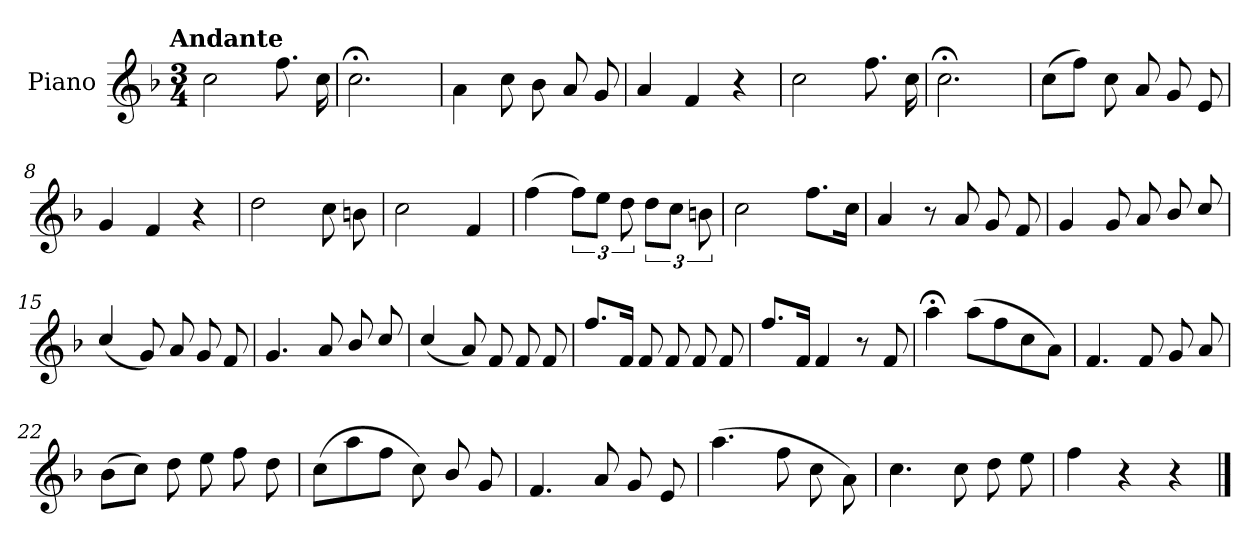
**kern
*part1
*staff1
*I"Piano
*I'Pno.
*clefG2
*k[b-]
!!LO:TX:omd:t=Andante
*M3/4
*MM92
=1
2cc\
8.ff\
16cc\
=2
2.cc;<\
=3
4a\
8cc\
8b-\
8a/
8g/
=4
4a/
4f/
4r
=5
2cc\
8.ff\
16cc\
=6
2.cc;<\
!!LO:LB:g=z
=7
(>8cc\L
8ff\J)
8cc\
8a/
8g/
8e/
=8
4g/
4f/
4r
=9
2dd\
8cc\
8bn\
=10
2cc\
4f/
=11
(>4ff\
12ff\L)
12ee\J
12dd\
12dd\L
12cc\J
12bn\
=12
2cc\
8.ff\L
16cc\Jk
!!LO:LB:g=z
=13
4a/
8r
8a/
8g/
8f/
=14
4g/
8g/
8a/
8b-/
8cc/
=15
(<4cc/
8g/)
8a/
8g/
8f/
=16
4.g/
8a/
8b-/
8cc/
=17
(<4cc/
8a/)
8f/
8f/
8f/
!!LO:LB:g=z
=18
8.ff/L
16f/Jk
8f/
8f/
8f/
8f/
=19
8.ff/L
16f/Jk
4f/
8r
8f/
=20
4aa;<\
(>8aa\L
8ff\
8cc\
8a\J)
=21
4.f/
8f/
8g/
8a/
=22
(>8b-\L
8cc\J)
8dd\
8ee\
8ff\
8dd\
!!LO:LB:g=z
=23
(>8cc\L
8aa\
8ff\J
8cc\)
8b-/
8g/
=24
4.f/
8a/
8g/
8e/
=25
(>4.aa\
8ff\
8cc\
8a\)
=26
4.cc\
8cc\
8dd\
8ee\
=27
4ff\
4r
4r
==
*-
